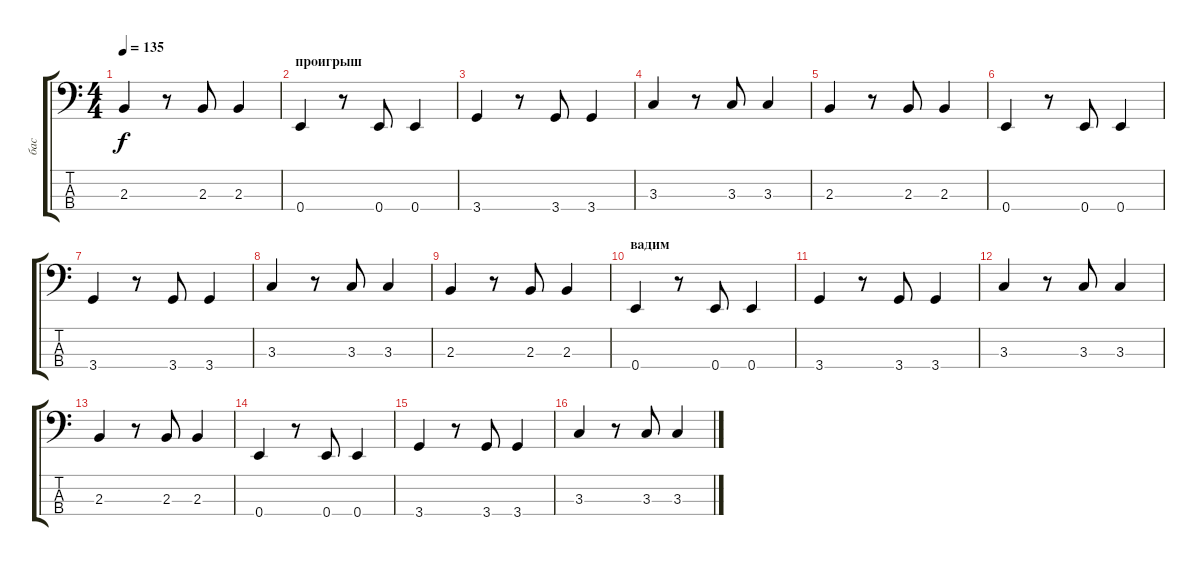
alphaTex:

\track ("бас" "бас") {instrument electricbasspick}
\staff {score tabs}
\tuning (G2 D2 A1 E1) {hide}
\ts (4 4)
\tempo 135
\clef f4
\ks c
2.3.4{dy f} r.8 2.3.8 2.3.4 |
\section ("" "проигрыш")
0.4.4 r.8 0.4.8 0.4.4 |
3.4.4 r.8 3.4.8 3.4.4 |
3.3.4 r.8 3.3.8 3.3.4 |
2.3.4 r.8 2.3.8 2.3.4 |
0.4.4 r.8 0.4.8 0.4.4 |
3.4.4 r.8 3.4.8 3.4.4 |
3.3.4 r.8 3.3.8 3.3.4 |
2.3.4 r.8 2.3.8 2.3.4 |
\section ("" "вадим")
0.4.4 r.8 0.4.8 0.4.4 |
3.4.4 r.8 3.4.8 3.4.4 |
3.3.4 r.8 3.3.8 3.3.4 |
2.3.4 r.8 2.3.8 2.3.4 |
0.4.4 r.8 0.4.8 0.4.4 |
3.4.4 r.8 3.4.8 3.4.4 |
3.3.4 r.8 3.3.8 3.3.4
